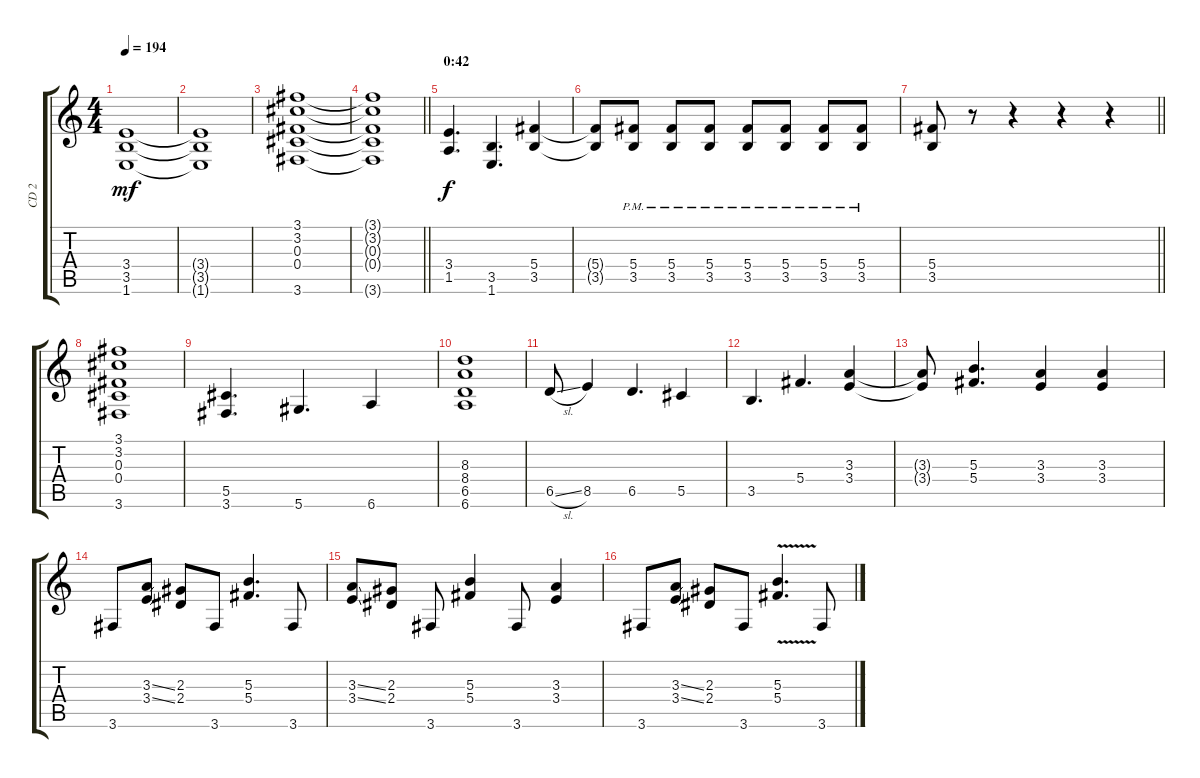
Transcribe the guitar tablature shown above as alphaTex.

\track ("CD 2" "CD 2") {instrument distortionguitar}
\staff {score tabs}
\tuning (Eb4 Bb3 Gb3 Db3 Ab2 Eb2) {hide}
\ts (4 4)
\tempo 194
\clef g2
\ks c
(3.4 3.5 1.6).1{dy mf} |
(3.4{t} 3.5{t} 1.6{t}).1 |
(3.1 3.2 0.3 0.4 3.6).1 |
\barLineRight lightlight
(3.1{t} 3.2{t} 0.3{t} 0.4{t} 3.6{t}).1 |
\section ("" "0:42")
(3.4 1.5).4{d dy f} (3.5 1.6).4{d} (5.4 3.5).4 |
(5.4{t} 3.5{t}).8 (5.4{pm} 3.5{pm}).8 (5.4{pm} 3.5{pm}).8 (5.4{pm} 3.5{pm}).8 (5.4{pm} 3.5{pm}).8 (5.4{pm} 3.5{pm}).8 (5.4{pm} 3.5{pm}).8 (5.4{pm} 3.5{pm}).8 |
\barLineRight lightlight
(5.4 3.5).8 r.8 r.4 r.4 r.4 |
(3.1 3.2 0.3 0.4 3.6).1 |
(5.5 3.6).4{d} 5.6.4{d} 6.6.4 |
(8.3 8.4 6.5 6.6).1 |
6.5{sl}.8 8.5.4 6.5.4{d} 5.5.4 |
3.5.4{d} 5.4.4{d} (3.3 3.4).4 |
(3.3{t} 3.4{t}).8 (5.3 5.4).4{d} (3.3 3.4).4 (3.3 3.4).4 |
3.6.8 (3.3{ss} 3.4{ss}).8 (2.3 2.4).8 3.6.8 (5.3 5.4).4{d} 3.6.8 |
(3.3{ss} 3.4{ss}).8 (2.3 2.4).8 3.6.8 (5.3 5.4).4 3.6.8 (3.3 3.4).4 |
3.6.8 (3.3{ss} 3.4{ss}).8 (2.3 2.4).8 3.6.8 (5.3{v} 5.4{v}).4{d} 3.6.8
